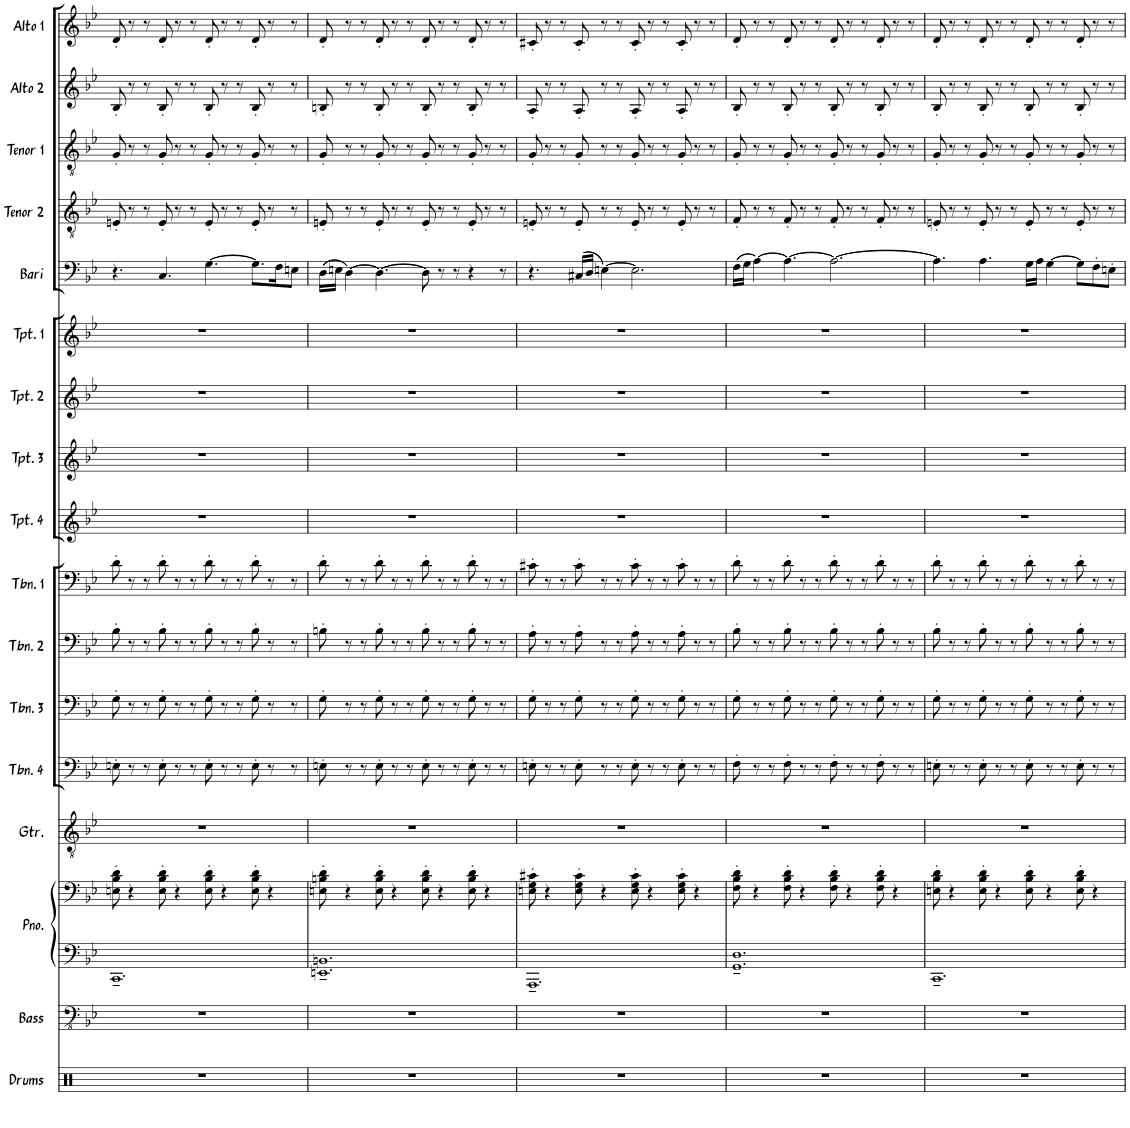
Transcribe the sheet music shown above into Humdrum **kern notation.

**kern	**kern	**kern	**kern	**kern	**kern	**kern	**kern	**kern	**kern	**kern	**kern	**kern	**kern	**kern	**kern	**kern	**kern
*part17	*part16	*part15	*part15	*part14	*part13	*part12	*part11	*part10	*part9	*part8	*part7	*part6	*part5	*part4	*part3	*part2	*part1
*staff18	*staff17	*staff16	*staff15	*staff14	*staff13	*staff12	*staff11	*staff10	*staff9	*staff8	*staff7	*staff6	*staff5	*staff4	*staff3	*staff2	*staff1
*I"Drums	*I"Bass	*I"Piano	*	*I"Guitar	*I"Trombone 4	*I"Trombone 3	*I"Trombone 2	*I"Trombone 1	*I"Trumpet 4	*I"Trumpet 3	*I"Trumpet 2	*I"Trumpet 1	*I"Bari Sax	*I"Tenor Sax 2	*I"Tenor Sax 1	*I"Alto Sax 2	*I"Alto Sax 1
*I'Drums	*I'Bass	*I'Pno.	*	*I'Gtr.	*I'Tbn. 4	*I'Tbn. 3	*I'Tbn. 2	*I'Tbn. 1	*I'Tpt. 4	*I'Tpt. 3	*I'Tpt. 2	*I'Tpt. 1	*I'Bari	*I'Tenor 2	*I'Tenor 1	*I'Alto 2	*I'Alto 1
!!LO:PB:g=z
*clefX	*clefFv4	*clefF4	*clefF4	*clefGv2	*clefF4	*clefF4	*clefF4	*clefF4	*clefG2	*clefG2	*clefG2	*clefG2	*clefF4	*clefGv2	*clefGv2	*clefG2	*clefG2
*	*	*	*	*	*	*	*	*	*Trd1c2	*Trd1c2	*Trd1c2	*Trd1c2	*Trd12c21	*Trd8c14	*Trd8c14	*Trd5c9	*Trd5c9
*k[]	*k[b-e-]	*k[b-e-]	*k[b-e-]	*k[b-e-]	*k[b-e-]	*k[b-e-]	*k[b-e-]	*k[b-e-]	*k[b-e-]	*k[b-e-]	*k[b-e-]	*k[b-e-]	*k[b-e-]	*k[b-e-]	*k[b-e-]	*k[b-e-]	*k[b-e-]
*M12/8	*M12/8	*M12/8	*M12/8	*M12/8	*M12/8	*M12/8	*M12/8	*M12/8	*M12/8	*M12/8	*M12/8	*M12/8	*M12/8	*M12/8	*M12/8	*M12/8	*M12/8
=6	=6	=6	=6	=6	=6	=6	=6	=6	=6	=6	=6	=6	=6	=6	=6	=6	=6
1.r	1.r	1.CC~	8En\' 8B-\' 8d\'	1.r	8En'\	8G'\	8B-'\	8d'\	1.r	1.r	1.r	1.r	4.r	8En'/	8G'/	8B-'/	8d'/
.	.	.	4r	.	8r	8r	8r	8r	.	.	.	.	.	8r	8r	8r	8r
.	.	.	.	.	8r	8r	8r	8r	.	.	.	.	.	8r	8r	8r	8r
.	.	.	8E\' 8B-\' 8d\'	.	8E'\	8G'\	8B-'\	8d'\	.	.	.	.	4.C/	8E'/	8G'/	8B-'/	8d'/
.	.	.	4r	.	8r	8r	8r	8r	.	.	.	.	.	8r	8r	8r	8r
.	.	.	.	.	8r	8r	8r	8r	.	.	.	.	.	8r	8r	8r	8r
.	.	.	8E\' 8B-\' 8d\'	.	8E'\	8G'\	8B-'\	8d'\	.	.	.	.	[4.G\	8E'/	8G'/	8B-'/	8d'/
.	.	.	4r	.	8r	8r	8r	8r	.	.	.	.	.	8r	8r	8r	8r
.	.	.	.	.	8r	8r	8r	8r	.	.	.	.	.	8r	8r	8r	8r
.	.	.	8E\' 8B-\' 8d\'	.	8E'\	8G'\	8B-'\	8d'\	.	.	.	.	8.G\L]	8E'/	8G'/	8B-'/	8d'/
.	.	.	4r	.	8r	8r	8r	8r	.	.	.	.	.	8r	8r	8r	8r
.	.	.	.	.	.	.	.	.	.	.	.	.	16F\K	.	.	.	.
.	.	.	.	.	8r	8r	8r	8r	.	.	.	.	8En\J	8r	8r	8r	8r
=7	=7	=7	=7	=7	=7	=7	=7	=7	=7	=7	=7	=7	=7	=7	=7	=7	=7
1.r	1.r	1.EEn~ 1.BBn~	8En\' 8Bn\' 8d\'	1.r	8En'\	8G'\	8Bn'\	8d'\	1.r	1.r	1.r	1.r	(16D\LL	8En'/	8G'/	8Bn'/	8d'/
.	.	.	.	.	.	.	.	.	.	.	.	.	16En\JJ	.	.	.	.
.	.	.	4r	.	8r	8r	8r	8r	.	.	.	.	[4D\)	8r	8r	8r	8r
.	.	.	.	.	8r	8r	8r	8r	.	.	.	.	.	8r	8r	8r	8r
.	.	.	8E\' 8B\' 8d\'	.	8E'\	8G'\	8B'\	8d'\	.	.	.	.	4.D\_	8E'/	8G'/	8B'/	8d'/
.	.	.	4r	.	8r	8r	8r	8r	.	.	.	.	.	8r	8r	8r	8r
.	.	.	.	.	8r	8r	8r	8r	.	.	.	.	.	8r	8r	8r	8r
.	.	.	8E\' 8B\' 8d\'	.	8E'\	8G'\	8B'\	8d'\	.	.	.	.	8D\]	8E'/	8G'/	8B'/	8d'/
.	.	.	4r	.	8r	8r	8r	8r	.	.	.	.	8r	8r	8r	8r	8r
.	.	.	.	.	8r	8r	8r	8r	.	.	.	.	8r	8r	8r	8r	8r
.	.	.	8E\' 8B\' 8d\'	.	8E'\	8G'\	8B'\	8d'\	.	.	.	.	4r	8E'/	8G'/	8B'/	8d'/
.	.	.	4r	.	8r	8r	8r	8r	.	.	.	.	.	8r	8r	8r	8r
.	.	.	.	.	8r	8r	8r	8r	.	.	.	.	8r	8r	8r	8r	8r
=8	=8	=8	=8	=8	=8	=8	=8	=8	=8	=8	=8	=8	=8	=8	=8	=8	=8
1.r	1.r	1.AAA~	8En\' 8G\' 8c#X\'	1.r	8En'\	8G'\	8A'\	8c#X'\	1.r	1.r	1.r	1.r	4.r	8En'/	8G'/	8A'/	8c#X'/
.	.	.	4r	.	8r	8r	8r	8r	.	.	.	.	.	8r	8r	8r	8r
.	.	.	.	.	8r	8r	8r	8r	.	.	.	.	.	8r	8r	8r	8r
.	.	.	8E\' 8G\' 8c#\'	.	8E'\	8G'\	8A'\	8c#'\	.	.	.	.	(16C#X/LL	8E'/	8G'/	8A'/	8c#'/
.	.	.	.	.	.	.	.	.	.	.	.	.	16D/JJ	.	.	.	.
.	.	.	4r	.	8r	8r	8r	8r	.	.	.	.	[4En\)	8r	8r	8r	8r
.	.	.	.	.	8r	8r	8r	8r	.	.	.	.	.	8r	8r	8r	8r
.	.	.	8E\' 8G\' 8c#\'	.	8E'\	8G'\	8A'\	8c#'\	.	.	.	.	2.E\]	8E'/	8G'/	8A'/	8c#'/
.	.	.	4r	.	8r	8r	8r	8r	.	.	.	.	.	8r	8r	8r	8r
.	.	.	.	.	8r	8r	8r	8r	.	.	.	.	.	8r	8r	8r	8r
.	.	.	8E\' 8G\' 8c#\'	.	8E'\	8G'\	8A'\	8c#'\	.	.	.	.	.	8E'/	8G'/	8A'/	8c#'/
.	.	.	4r	.	8r	8r	8r	8r	.	.	.	.	.	8r	8r	8r	8r
.	.	.	.	.	8r	8r	8r	8r	.	.	.	.	.	8r	8r	8r	8r
=9	=9	=9	=9	=9	=9	=9	=9	=9	=9	=9	=9	=9	=9	=9	=9	=9	=9
1.r	1.r	1.GG~ 1.D~	8F\' 8B-\' 8d\'	1.r	8F'\	8G'\	8B-'\	8d'\	1.r	1.r	1.r	1.r	(16F\LL	8F'/	8G'/	8B-'/	8d'/
.	.	.	.	.	.	.	.	.	.	.	.	.	16G\JJ	.	.	.	.
.	.	.	4r	.	8r	8r	8r	8r	.	.	.	.	[4A\)	8r	8r	8r	8r
.	.	.	.	.	8r	8r	8r	8r	.	.	.	.	.	8r	8r	8r	8r
.	.	.	8F\' 8B-\' 8d\'	.	8F'\	8G'\	8B-'\	8d'\	.	.	.	.	4.A\_	8F'/	8G'/	8B-'/	8d'/
.	.	.	4r	.	8r	8r	8r	8r	.	.	.	.	.	8r	8r	8r	8r
.	.	.	.	.	8r	8r	8r	8r	.	.	.	.	.	8r	8r	8r	8r
.	.	.	8F\' 8B-\' 8d\'	.	8F'\	8G'\	8B-'\	8d'\	.	.	.	.	2.A\_	8F'/	8G'/	8B-'/	8d'/
.	.	.	4r	.	8r	8r	8r	8r	.	.	.	.	.	8r	8r	8r	8r
.	.	.	.	.	8r	8r	8r	8r	.	.	.	.	.	8r	8r	8r	8r
.	.	.	8F\' 8B-\' 8d\'	.	8F'\	8G'\	8B-'\	8d'\	.	.	.	.	.	8F'/	8G'/	8B-'/	8d'/
.	.	.	4r	.	8r	8r	8r	8r	.	.	.	.	.	8r	8r	8r	8r
.	.	.	.	.	8r	8r	8r	8r	.	.	.	.	.	8r	8r	8r	8r
=10	=10	=10	=10	=10	=10	=10	=10	=10	=10	=10	=10	=10	=10	=10	=10	=10	=10
1.r	1.r	1.CC~	8En\' 8B-\' 8d\'	1.r	8En'\	8G'\	8B-'\	8d'\	1.r	1.r	1.r	1.r	4.A\]	8En'/	8G'/	8B-'/	8d'/
.	.	.	4r	.	8r	8r	8r	8r	.	.	.	.	.	8r	8r	8r	8r
.	.	.	.	.	8r	8r	8r	8r	.	.	.	.	.	8r	8r	8r	8r
.	.	.	8E\' 8B-\' 8d\'	.	8E'\	8G'\	8B-'\	8d'\	.	.	.	.	4.A\	8E'/	8G'/	8B-'/	8d'/
.	.	.	4r	.	8r	8r	8r	8r	.	.	.	.	.	8r	8r	8r	8r
.	.	.	.	.	8r	8r	8r	8r	.	.	.	.	.	8r	8r	8r	8r
.	.	.	8E\' 8B-\' 8d\'	.	8E'\	8G'\	8B-'\	8d'\	.	.	.	.	16G\LL	8E'/	8G'/	8B-'/	8d'/
.	.	.	.	.	.	.	.	.	.	.	.	.	16A\JJ	.	.	.	.
.	.	.	4r	.	8r	8r	8r	8r	.	.	.	.	[4G\	8r	8r	8r	8r
.	.	.	.	.	8r	8r	8r	8r	.	.	.	.	.	8r	8r	8r	8r
.	.	.	8E\' 8B-\' 8d\'	.	8E'\	8G'\	8B-'\	8d'\	.	.	.	.	8G\L]	8E'/	8G'/	8B-'/	8d'/
.	.	.	4r	.	8r	8r	8r	8r	.	.	.	.	8F'\	8r	8r	8r	8r
.	.	.	.	.	8r	8r	8r	8r	.	.	.	.	8En'\J	8r	8r	8r	8r
=	=	=	=	=	=	=	=	=	=	=	=	=	=	=	=	=	=
*-	*-	*-	*-	*-	*-	*-	*-	*-	*-	*-	*-	*-	*-	*-	*-	*-	*-
